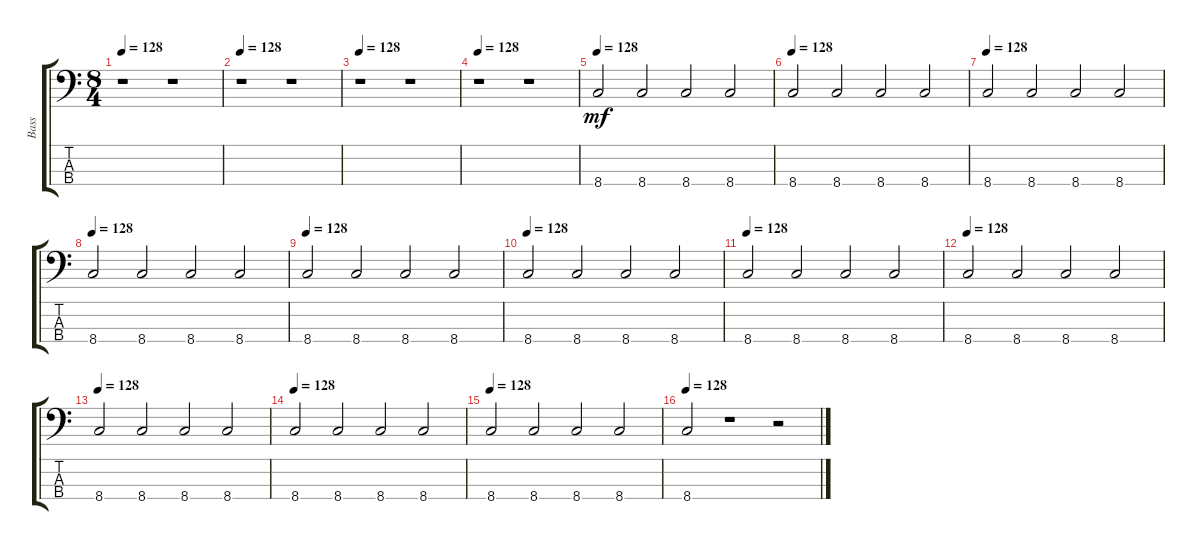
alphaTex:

\track ("Bass" "Bass") {instrument electricbassfinger}
\staff {score tabs}
\tuning (G2 D2 A1 E1) {hide}
\ts (8 4)
\tempo 128
\clef f4
\ks c
r.1{dy f} r.1 |
\tempo 128
r.1 r.1 |
\tempo 128
r.1 r.1 |
\tempo 128
r.1 r.1 |
\tempo 128
8.4.2{dy mf} 8.4.2 8.4.2 8.4.2 |
\tempo 128
8.4.2 8.4.2 8.4.2 8.4.2 |
\tempo 128
8.4.2 8.4.2 8.4.2 8.4.2 |
\tempo 128
8.4.2 8.4.2 8.4.2 8.4.2 |
\tempo 128
8.4.2 8.4.2 8.4.2 8.4.2 |
\tempo 128
8.4.2 8.4.2 8.4.2 8.4.2 |
\tempo 128
8.4.2 8.4.2 8.4.2 8.4.2 |
\tempo 128
8.4.2 8.4.2 8.4.2 8.4.2 |
\tempo 128
8.4.2 8.4.2 8.4.2 8.4.2 |
\tempo 128
8.4.2 8.4.2 8.4.2 8.4.2 |
\tempo 128
8.4.2 8.4.2 8.4.2 8.4.2 |
\tempo 128
8.4.2 r.1 r.2
